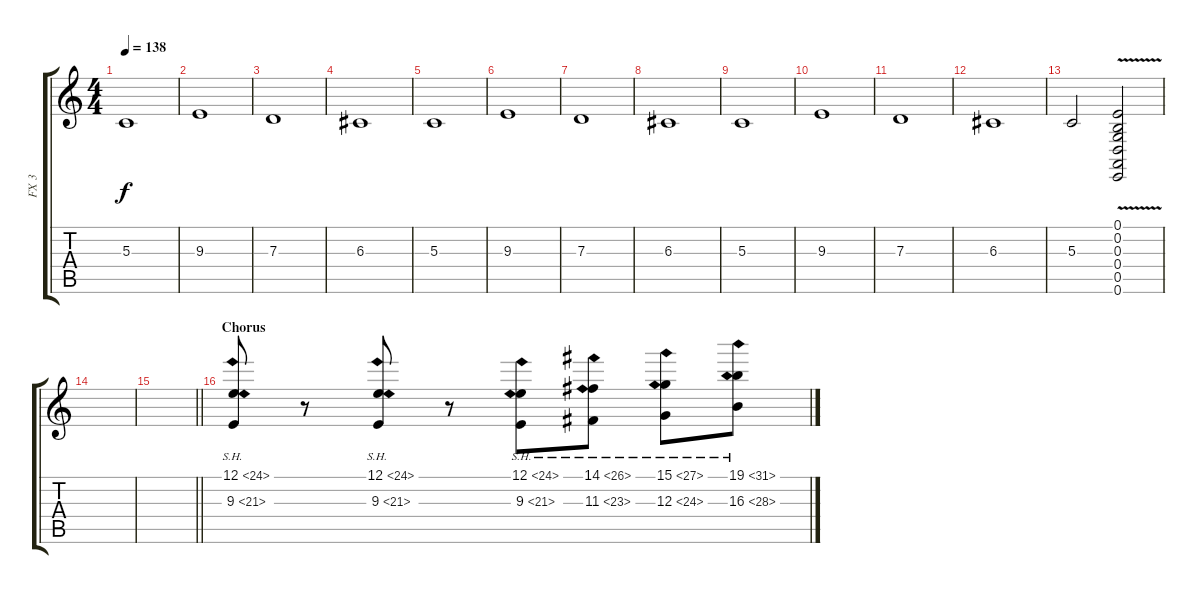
\track ("FX 3" "FX 3") {instrument choiraahs}
\staff {score tabs}
\tuning (E4 B3 G3 D3 A2 E2) {hide}
\ts (4 4)
\tempo 138
\clef g2
\ks c
5.3.1{dy f} |
9.3.1 |
7.3.1 |
6.3.1 |
5.3.1 |
9.3.1 |
7.3.1 |
6.3.1 |
5.3.1 |
9.3.1 |
7.3.1 |
6.3.1 |
5.3.2 (0.1 0.2 0.3 0.4{v} 0.5 0.6).2{instrument reversecymbal} |
|
\barLineRight lightlight
|
\section ("" "Chorus")
(12.1{sh 12} 9.3{sh 12}).8 r.8 (12.1{sh 12} 9.3{sh 12}).8 r.8 (12.1{sh 12} 9.3{sh 12}).8 (14.1{sh 12} 11.3{sh 12}).8 (15.1{sh 12} 12.3{sh 12}).8 (19.1{sh 12} 16.3{sh 12}).8
